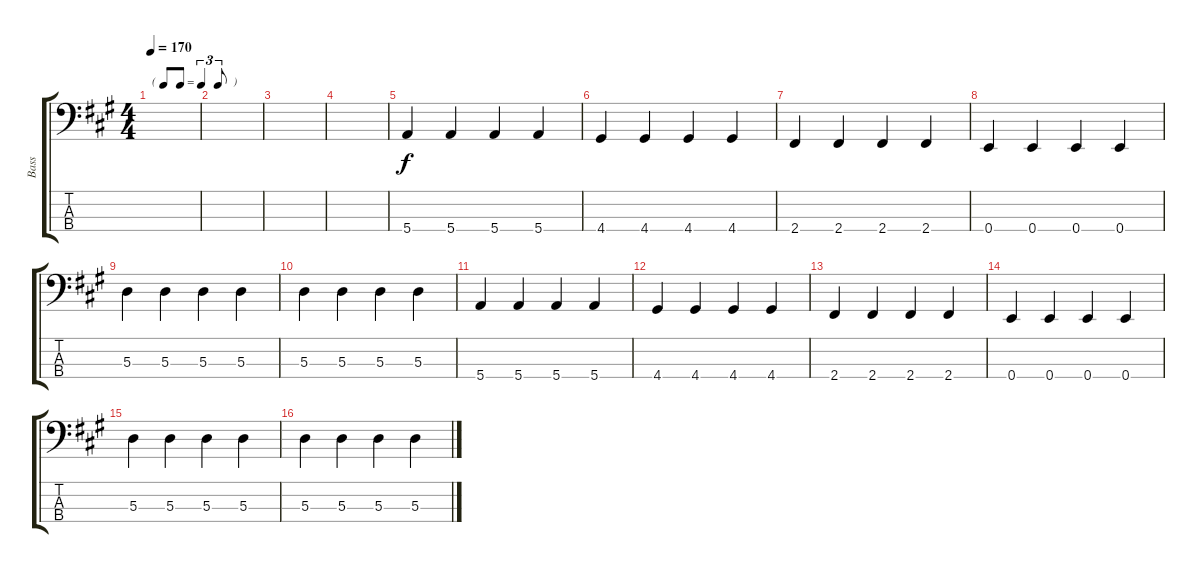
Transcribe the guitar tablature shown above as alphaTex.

\track ("Bass" "Bass") {instrument electricbassfinger}
\staff {score tabs}
\tuning (G2 D2 A1 E1) {hide}
\ts (4 4)
\tf triplet8th
\tempo 170
\clef f4
\ks a
|
|
|
|
5.4.4 5.4.4 5.4.4 5.4.4 |
4.4.4 4.4.4 4.4.4 4.4.4 |
2.4.4 2.4.4 2.4.4 2.4.4 |
0.4.4 0.4.4 0.4.4 0.4.4 |
5.3.4 5.3.4 5.3.4 5.3.4 |
5.3.4 5.3.4 5.3.4 5.3.4 |
5.4.4 5.4.4 5.4.4 5.4.4 |
4.4.4 4.4.4 4.4.4 4.4.4 |
2.4.4 2.4.4 2.4.4 2.4.4 |
0.4.4 0.4.4 0.4.4 0.4.4 |
5.3.4 5.3.4 5.3.4 5.3.4 |
5.3.4 5.3.4 5.3.4 5.3.4
